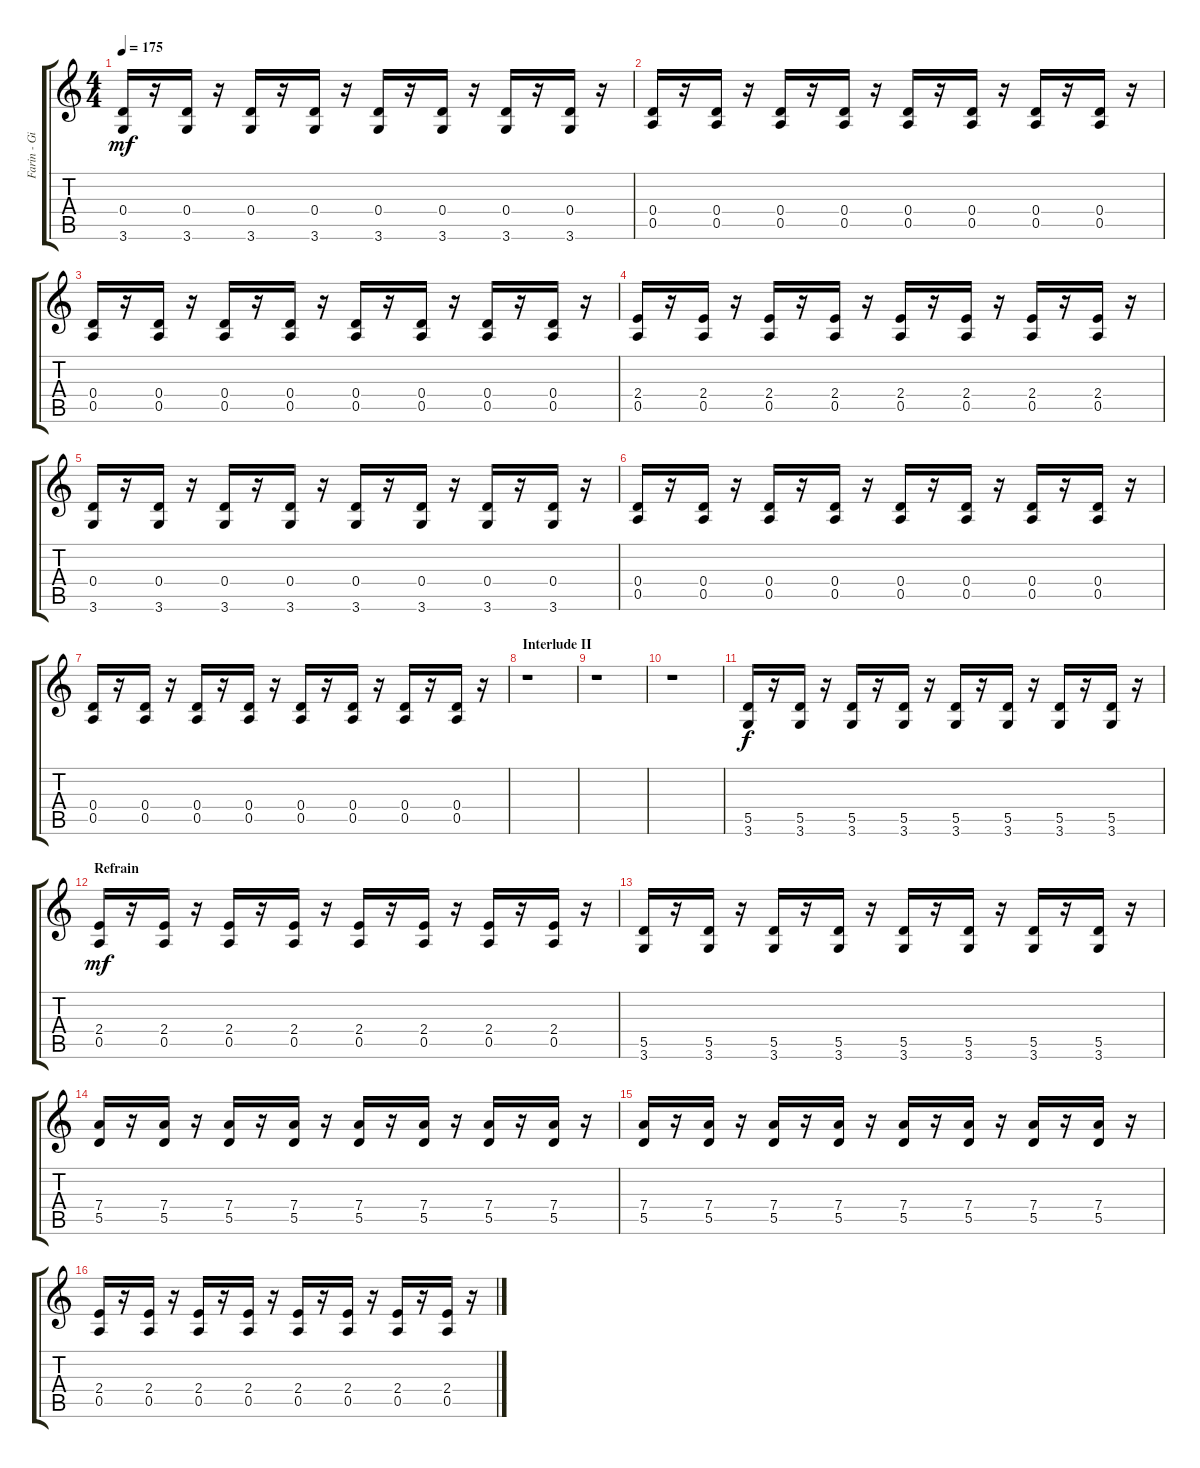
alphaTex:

\track ("Farin - Gitarre I" "Farin - Gi") {instrument overdrivenguitar}
\staff {score tabs}
\tuning (E4 B3 G3 D3 A2 E2) {hide}
\ts (4 4)
\tempo 175
\clef g2
\ks c
(0.4 3.6).16{dy mf} r.16 (0.4 3.6).16 r.16 (0.4 3.6).16 r.16 (0.4 3.6).16 r.16 (0.4 3.6).16 r.16 (0.4 3.6).16 r.16 (0.4 3.6).16 r.16 (0.4 3.6).16 r.16 |
(0.4 0.5).16 r.16 (0.4 0.5).16 r.16 (0.4 0.5).16 r.16 (0.4 0.5).16 r.16 (0.4 0.5).16 r.16 (0.4 0.5).16 r.16 (0.4 0.5).16 r.16 (0.4 0.5).16 r.16 |
(0.4 0.5).16 r.16 (0.4 0.5).16 r.16 (0.4 0.5).16 r.16 (0.4 0.5).16 r.16 (0.4 0.5).16 r.16 (0.4 0.5).16 r.16 (0.4 0.5).16 r.16 (0.4 0.5).16 r.16 |
(2.4 0.5).16 r.16 (2.4 0.5).16 r.16 (2.4 0.5).16 r.16 (2.4 0.5).16 r.16 (2.4 0.5).16 r.16 (2.4 0.5).16 r.16 (2.4 0.5).16 r.16 (2.4 0.5).16 r.16 |
(0.4 3.6).16 r.16 (0.4 3.6).16 r.16 (0.4 3.6).16 r.16 (0.4 3.6).16 r.16 (0.4 3.6).16 r.16 (0.4 3.6).16 r.16 (0.4 3.6).16 r.16 (0.4 3.6).16 r.16 |
(0.4 0.5).16 r.16 (0.4 0.5).16 r.16 (0.4 0.5).16 r.16 (0.4 0.5).16 r.16 (0.4 0.5).16 r.16 (0.4 0.5).16 r.16 (0.4 0.5).16 r.16 (0.4 0.5).16 r.16 |
(0.4 0.5).16 r.16 (0.4 0.5).16 r.16 (0.4 0.5).16 r.16 (0.4 0.5).16 r.16 (0.4 0.5).16 r.16 (0.4 0.5).16 r.16 (0.4 0.5).16 r.16 (0.4 0.5).16 r.16 |
\section ("" "Interlude II")
r.1 |
r.1 |
r.1 |
(5.5 3.6).16{dy f} r.16 (5.5 3.6).16 r.16 (5.5 3.6).16 r.16 (5.5 3.6).16 r.16 (5.5 3.6).16 r.16 (5.5 3.6).16 r.16 (5.5 3.6).16 r.16 (5.5 3.6).16 r.16 |
\section ("" "Refrain")
(2.4 0.5).16{dy mf} r.16 (2.4 0.5).16 r.16 (2.4 0.5).16 r.16 (2.4 0.5).16 r.16 (2.4 0.5).16 r.16 (2.4 0.5).16 r.16 (2.4 0.5).16 r.16 (2.4 0.5).16 r.16 |
(5.5 3.6).16 r.16 (5.5 3.6).16 r.16 (5.5 3.6).16 r.16 (5.5 3.6).16 r.16 (5.5 3.6).16 r.16 (5.5 3.6).16 r.16 (5.5 3.6).16 r.16 (5.5 3.6).16 r.16 |
(7.4 5.5).16 r.16 (7.4 5.5).16 r.16 (7.4 5.5).16 r.16 (7.4 5.5).16 r.16 (7.4 5.5).16 r.16 (7.4 5.5).16 r.16 (7.4 5.5).16 r.16 (7.4 5.5).16 r.16 |
(7.4 5.5).16 r.16 (7.4 5.5).16 r.16 (7.4 5.5).16 r.16 (7.4 5.5).16 r.16 (7.4 5.5).16 r.16 (7.4 5.5).16 r.16 (7.4 5.5).16 r.16 (7.4 5.5).16 r.16 |
(2.4 0.5).16 r.16 (2.4 0.5).16 r.16 (2.4 0.5).16 r.16 (2.4 0.5).16 r.16 (2.4 0.5).16 r.16 (2.4 0.5).16 r.16 (2.4 0.5).16 r.16 (2.4 0.5).16 r.16
